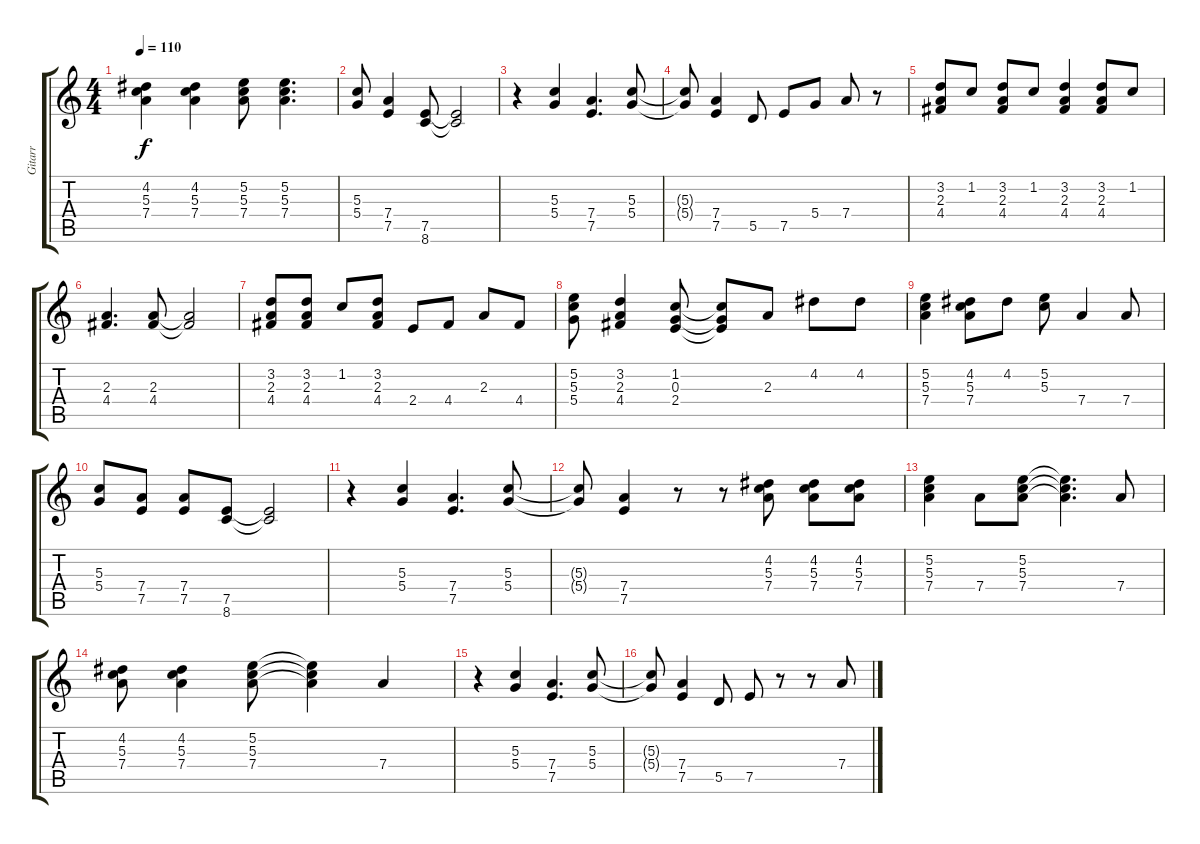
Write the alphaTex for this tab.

\track ("Gitarr" "Gitarr") {instrument electricguitarclean}
\staff {score tabs}
\tuning (E4 B3 G3 D3 A2 E2) {hide}
\ts (4 4)
\tempo 110
\clef g2
\ks c
(4.2 5.3 7.4).4{dy f} (4.2 5.3 7.4).4 (5.2 5.3 7.4).8 (5.2 5.3 7.4).4{d} |
(5.3 5.4).8 (7.4 7.5).4 (7.5 8.6).8 (7.5{t} 8.6{t}).2 |
r.4 (5.3 5.4).4 (7.4 7.5).4{d} (5.3 5.4).8 |
(5.3{t} 5.4{t}).8 (7.4 7.5).4 5.5.8 7.5.8 5.4.8 7.4.8 r.8 |
(3.2 2.3 4.4).8 1.2.8 (3.2 2.3 4.4).8 1.2.8 (3.2 2.3 4.4).4 (3.2 2.3 4.4).8 1.2.8 |
(2.3 4.4).4{d} (2.3 4.4).8 (2.3{t} 4.4{t}).2 |
(3.2 2.3 4.4).8 (3.2 2.3 4.4).8 1.2.8 (3.2 2.3 4.4).8 2.4.8 4.4.8 2.3.8 4.4.8 |
(5.2 5.3 5.4).8 (3.2 2.3 4.4).4 (1.2 0.3 2.4).8 (1.2{t} 0.3{t} 2.4{t}).8 2.3.8 4.2.8 4.2.8 |
(5.2 5.3 7.4).4 (4.2 5.3 7.4).8 4.2.8 (5.2 5.3).8 7.4.4 7.4.8 |
(5.3 5.4).8 (7.4 7.5).8 (7.4 7.5).8 (7.5 8.6).8 (7.5{t} 8.6{t}).2 |
r.4 (5.3 5.4).4 (7.4 7.5).4{d} (5.3 5.4).8 |
(5.3{t} 5.4{t}).8 (7.4 7.5).4 r.8 r.8 (4.2 5.3 7.4).8 (4.2 5.3 7.4).8 (4.2 5.3 7.4).8 |
(5.2 5.3 7.4).4 7.4.8 (5.2 5.3 7.4).8 (5.2{t} 5.3{t} 7.4{t}).4{d} 7.4.8 |
(4.2 5.3 7.4).8 (4.2 5.3 7.4).4 (5.2 5.3 7.4).8 (5.2{t} 5.3{t} 7.4{t}).4 7.4.4 |
r.4 (5.3 5.4).4 (7.4 7.5).4{d} (5.3 5.4).8 |
(5.3{t} 5.4{t}).8 (7.4 7.5).4 5.5.8 7.5.8 r.8 r.8 7.4.8
